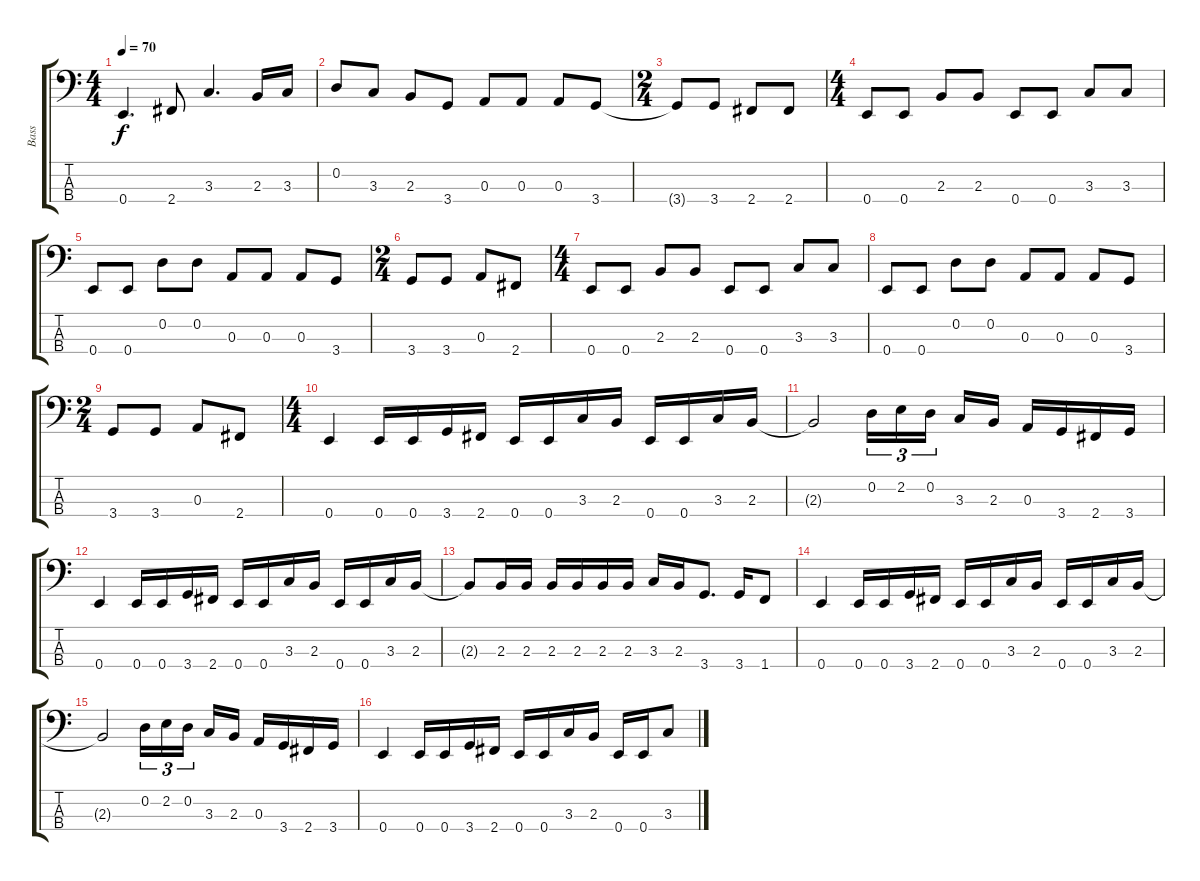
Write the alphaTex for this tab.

\track ("Bass" "Bass") {instrument electricbassfinger}
\staff {score tabs}
\tuning (G2 D2 A1 E1) {hide}
\ts (4 4)
\tempo 70
\clef f4
\ks c
0.4.4{d dy f} 2.4.8 3.3.4{d} 2.3.16 3.3.16 |
0.2.8 3.3.8 2.3.8 3.4.8 0.3.8 0.3.8 0.3.8 3.4.8 |
\ts (2 4)
3.4{t}.8 3.4.8 2.4.8 2.4.8 |
\ts (4 4)
0.4.8 0.4.8 2.3.8 2.3.8 0.4.8 0.4.8 3.3.8 3.3.8 |
0.4.8 0.4.8 0.2.8 0.2.8 0.3.8 0.3.8 0.3.8 3.4.8 |
\ts (2 4)
3.4.8 3.4.8 0.3.8 2.4.8 |
\ts (4 4)
0.4.8 0.4.8 2.3.8 2.3.8 0.4.8 0.4.8 3.3.8 3.3.8 |
0.4.8 0.4.8 0.2.8 0.2.8 0.3.8 0.3.8 0.3.8 3.4.8 |
\ts (2 4)
3.4.8 3.4.8 0.3.8 2.4.8 |
\ts (4 4)
0.4.4 0.4.16 0.4.16 3.4.16 2.4.16 0.4.16 0.4.16 3.3.16 2.3.16 0.4.16 0.4.16 3.3.16 2.3.16 |
2.3{t}.2 0.2.16{tu (3 2)} 2.2.16{tu (3 2)} 0.2.16{tu (3 2)} 3.3.16 2.3.16 0.3.16 3.4.16 2.4.16 3.4.16 |
0.4.4 0.4.16 0.4.16 3.4.16 2.4.16 0.4.16 0.4.16 3.3.16 2.3.16 0.4.16 0.4.16 3.3.16 2.3.16 |
2.3{t}.8 2.3.16 2.3.16 2.3.16 2.3.16 2.3.16 2.3.16 3.3.16 2.3.16 3.4.8{d} 3.4.16 1.4.8 |
0.4.4 0.4.16 0.4.16 3.4.16 2.4.16 0.4.16 0.4.16 3.3.16 2.3.16 0.4.16 0.4.16 3.3.16 2.3.16 |
2.3{t}.2 0.2.16{tu (3 2)} 2.2.16{tu (3 2)} 0.2.16{tu (3 2)} 3.3.16 2.3.16 0.3.16 3.4.16 2.4.16 3.4.16 |
0.4.4 0.4.16 0.4.16 3.4.16 2.4.16 0.4.16 0.4.16 3.3.16 2.3.16 0.4.16 0.4.16 3.3.8
